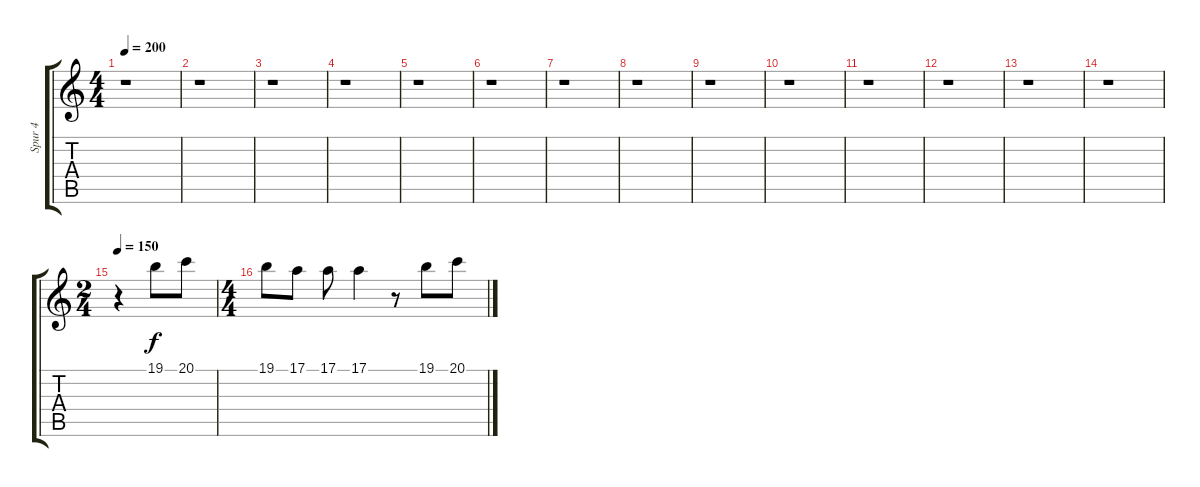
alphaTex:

\track ("Spur 4" "Spur 4") {instrument flute}
\staff {score tabs}
\tuning (E4 B3 G3 D3 A2 E2) {hide}
\ts (4 4)
\tempo 200
\clef g2
\ks c
r.1{dy f instrument flute} |
r.1 |
r.1 |
r.1 |
r.1 |
r.1 |
r.1 |
r.1 |
r.1 |
r.1 |
r.1 |
r.1 |
r.1 |
r.1 |
\ts (2 4)
\tempo 150
r.4 19.1.8 20.1.8 |
\ts (4 4)
19.1.8 17.1.8 17.1.8 17.1.4 r.8 19.1.8 20.1.8
